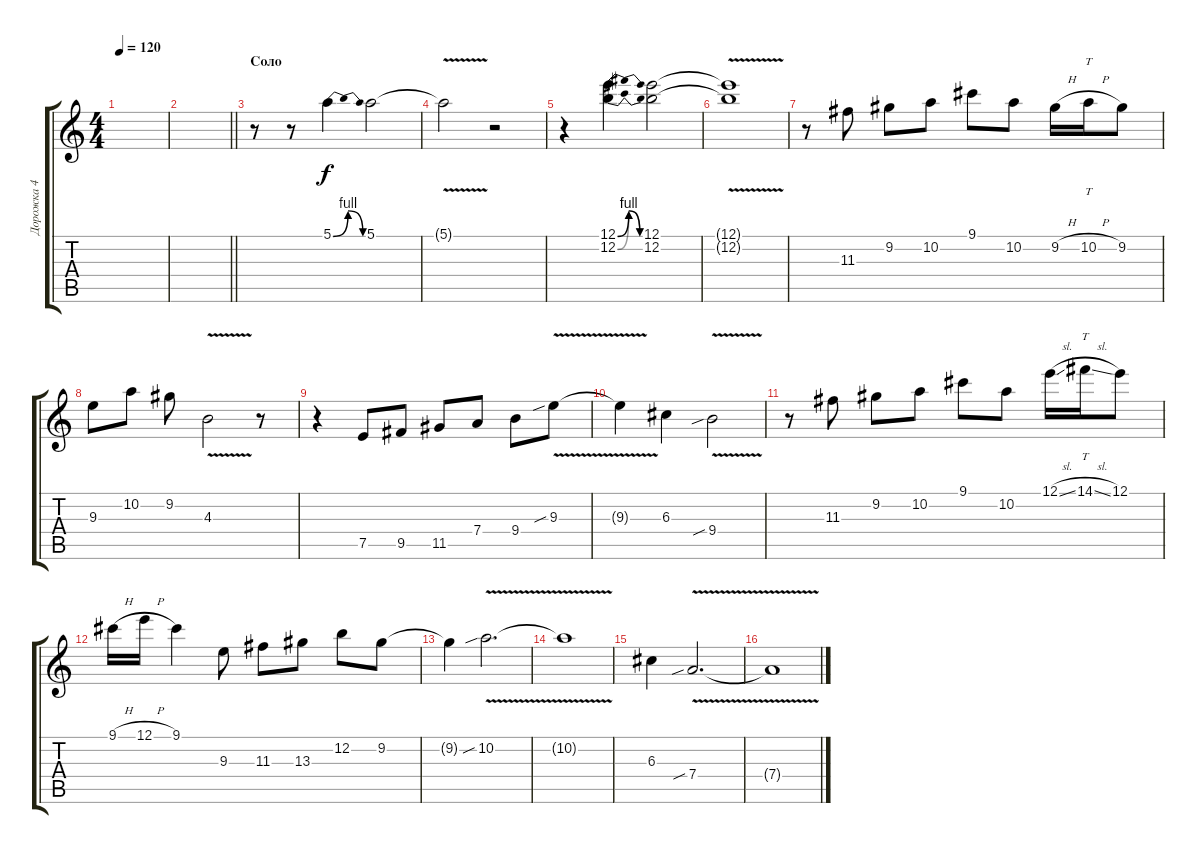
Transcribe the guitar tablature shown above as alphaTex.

\track ("Дорожка 4" "Дорожка 4") {instrument distortionguitar}
\staff {score tabs}
\tuning (E4 B3 G3 D3 A2 E2) {hide}
\ts (4 4)
\tempo 120
\clef g2
\ks c
|
\barLineRight lightlight
|
\section ("" "Соло")
r.8 r.8 5.1{be (bendrelease 0 0 15 4 51 4 60 0)}.4 5.1.2 |
5.1{v t}.2 r.2 |
r.4 (12.1{be (bendrelease 0 0 15 4 51 4 60 0)} 12.2{be (bendrelease 0 0 15 4 49 4 60 0)}).4 (12.1 12.2).2 |
(12.1{v t} 12.2{v t}).1 |
r.8 11.3.8 9.2.8 10.2.8 9.1.8 10.2.8 9.2{h}.16 10.2{h}.16{tt} 9.2.8 |
9.3.8 10.2.8 9.2.8 4.3{v}.2 r.8 |
r.4 7.5.8 9.5.8 11.5.8 7.4.8 9.4.8 9.3{v sib}.8 |
9.3{t}.4 6.3.4 9.4{v sib}.2 |
r.8 11.3.8 9.2.8 10.2.8 9.1.8 10.2.8 12.1{sl}.16 14.1{sl}.16{tt} 12.1.8 |
9.1{h}.16 12.1{h}.16 9.1.4 9.3.8 11.3.8 13.3.8 12.2.8 9.2.8 |
9.2{t}.4 10.2{v sib}.2{d} |
10.2{t}.1 |
6.3.4 7.4{v sib}.2{d} |
7.4{t}.1
